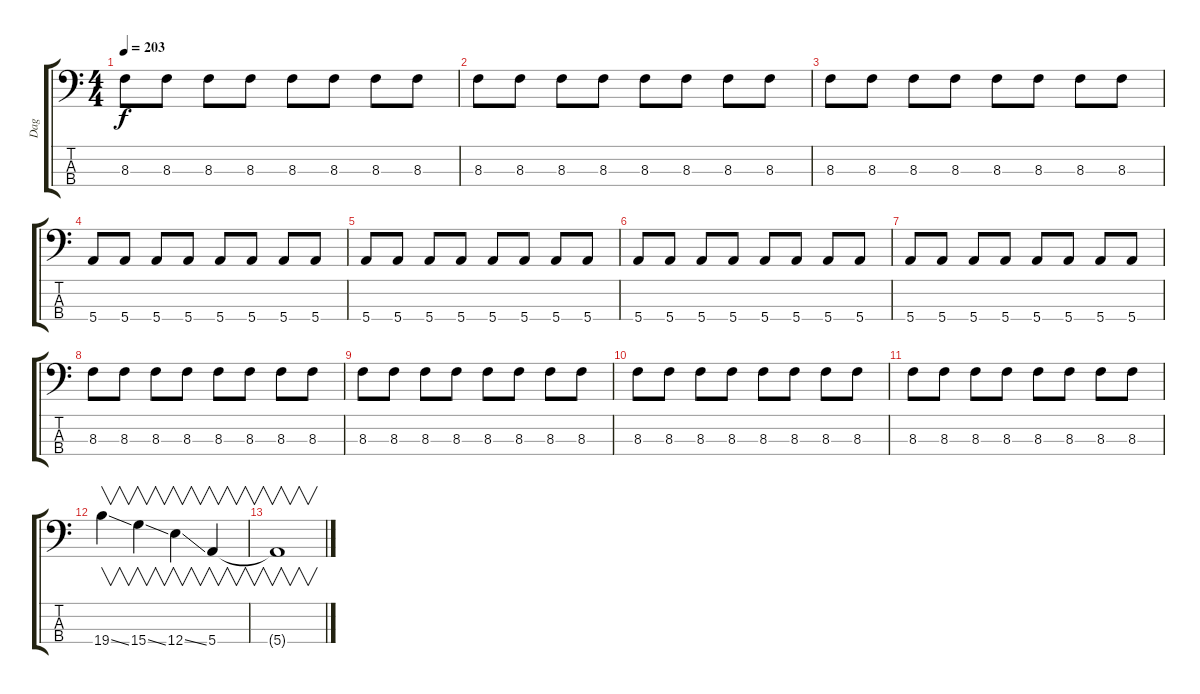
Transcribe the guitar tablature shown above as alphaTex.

\track ("Dag" "Dag") {instrument electricbasspick}
\staff {score tabs}
\tuning (G2 D2 A1 E1) {hide}
\ts (4 4)
\tempo 203
\clef f4
\ks c
8.3.8{dy f} 8.3.8 8.3.8 8.3.8 8.3.8 8.3.8 8.3.8 8.3.8 |
8.3.8 8.3.8 8.3.8 8.3.8 8.3.8 8.3.8 8.3.8 8.3.8 |
8.3.8 8.3.8 8.3.8 8.3.8 8.3.8 8.3.8 8.3.8 8.3.8 |
5.4.8 5.4.8 5.4.8 5.4.8 5.4.8 5.4.8 5.4.8 5.4.8 |
5.4.8 5.4.8 5.4.8 5.4.8 5.4.8 5.4.8 5.4.8 5.4.8 |
5.4.8 5.4.8 5.4.8 5.4.8 5.4.8 5.4.8 5.4.8 5.4.8 |
5.4.8 5.4.8 5.4.8 5.4.8 5.4.8 5.4.8 5.4.8 5.4.8 |
8.3.8 8.3.8 8.3.8 8.3.8 8.3.8 8.3.8 8.3.8 8.3.8 |
8.3.8 8.3.8 8.3.8 8.3.8 8.3.8 8.3.8 8.3.8 8.3.8 |
8.3.8 8.3.8 8.3.8 8.3.8 8.3.8 8.3.8 8.3.8 8.3.8 |
8.3.8 8.3.8 8.3.8 8.3.8 8.3.8 8.3.8 8.3.8 8.3.8 |
19.4{ss}.4{v} 15.4{ss}.4{v} 12.4{ss}.4{v} 5.4.4{v} |
5.4{t}.1{v}
